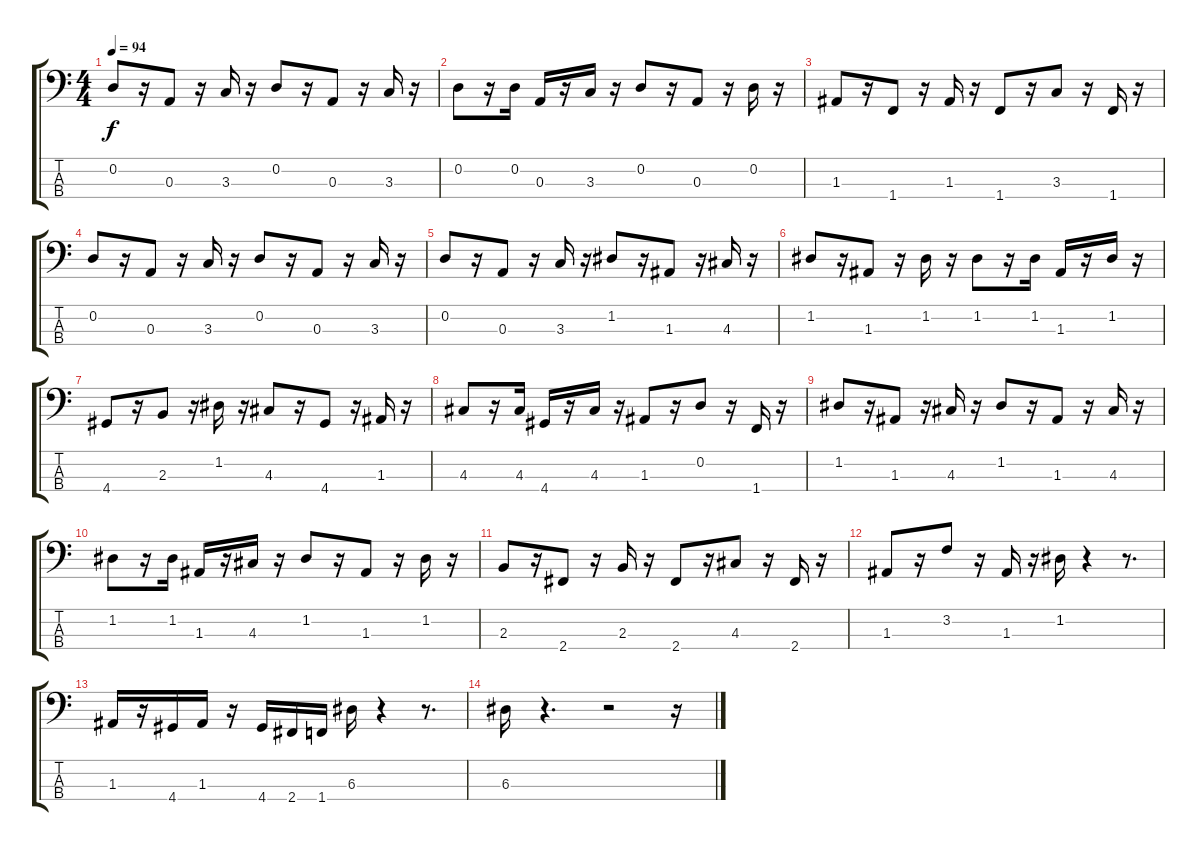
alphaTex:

\track "" {instrument electricbassfinger}
\staff {score tabs}
\tuning (G2 D2 A1 E1) {hide}
\ts (4 4)
\tempo 94
\clef f4
\ks c
0.2.8{dy f} r.16 0.3.8 r.16 3.3.16 r.16 0.2.8 r.16 0.3.8 r.16 3.3.16 r.16 |
0.2.8 r.16 0.2.16 0.3.16 r.16 3.3.16 r.16 0.2.8 r.16 0.3.8 r.16 0.2.16 r.16 |
1.3.8 r.16 1.4.8 r.16 1.3.16 r.16 1.4.8 r.16 3.3.8 r.16 1.4.16 r.16 |
0.2.8 r.16 0.3.8 r.16 3.3.16 r.16 0.2.8 r.16 0.3.8 r.16 3.3.16 r.16 |
0.2.8 r.16 0.3.8 r.16 3.3.16 r.16 1.2.8 r.16 1.3.8 r.16 4.3.16 r.16 |
1.2.8 r.16 1.3.8 r.16 1.2.16 r.16 1.2.8 r.16 1.2.16 1.3.16 r.16 1.2.16 r.16 |
4.4.8 r.16 2.3.8 r.16 1.2.16 r.16 4.3.8 r.16 4.4.8 r.16 1.3.16 r.16 |
4.3.8 r.16 4.3.16 4.4.16 r.16 4.3.16 r.16 1.3.8 r.16 0.2.8 r.16 1.4.16 r.16 |
1.2.8 r.16 1.3.8 r.16 4.3.16 r.16 1.2.8 r.16 1.3.8 r.16 4.3.16 r.16 |
1.2.8 r.16 1.2.16 1.3.16 r.16 4.3.16 r.16 1.2.8 r.16 1.3.8 r.16 1.2.16 r.16 |
2.3.8 r.16 2.4.8 r.16 2.3.16 r.16 2.4.8 r.16 4.3.8 r.16 2.4.16 r.16 |
1.3.8 r.16 3.2.8 r.16 1.3.16 r.16 1.2.16 r.4 r.8{d} |
1.3.16 r.16 4.4.16 1.3.16 r.16 4.4.16 2.4.16 1.4.16 6.3.16 r.4 r.8{d} |
6.3.16 r.4{d} r.2 r.16
